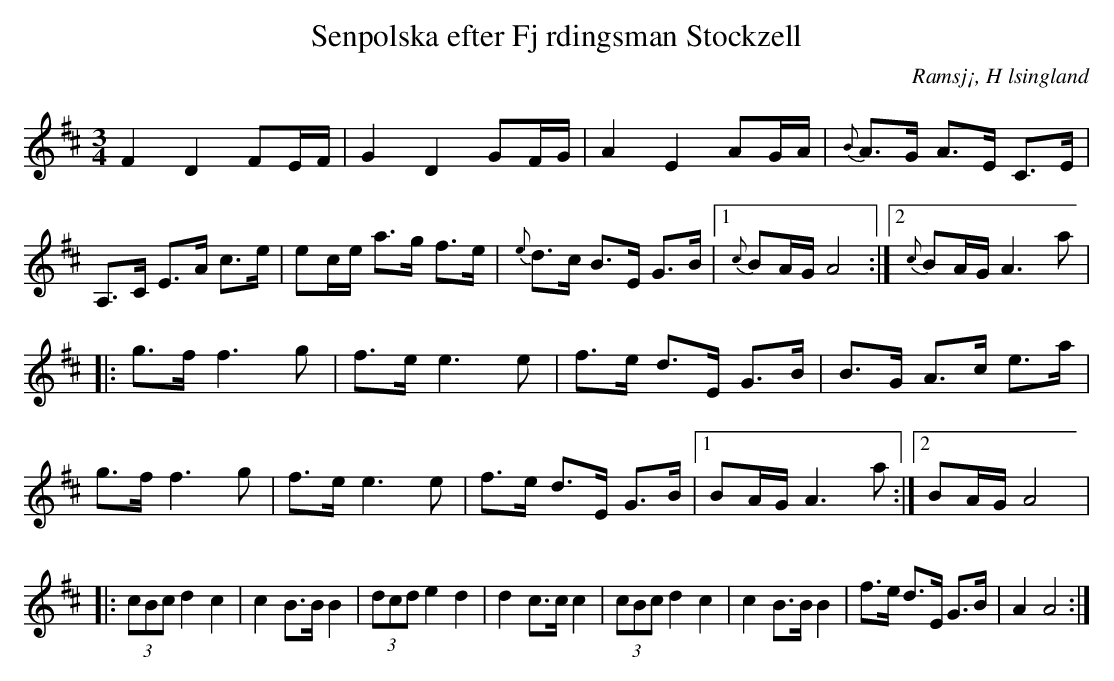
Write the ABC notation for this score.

X:1
T: Senpolska efter Fj rdingsman Stockzell
O: Ramsj¡, H lsingland
M:3/4
L:1/8
K:D
F2 D2 FE/F/|G2 D2 GF/G/|A2 E2 AG/A/|{B}A>G A>E C>E|A,>C E>A c>e|ec/e/ a>g f>e| {e}d>c B>E G>B |1 {c}BA/G/ A4:|2{c}BA/G/ A2>a2|
|:g>f f2>g2|f>e e2>e2|f>e d>E G>B|B>G A>c e>a|g>f f2>g2|f>e e2>e2|f>e d>E G>B|1 BA/G/ A2>a2:|2 BA/G/ A4|
|:(3cBc d2 c2|c2 B>B B2|(3dcd e2 d2|d2 c>c c2|(3cBc d2 c2|c2 B>B B2|f>e d>E G>B|A2 A4:|
